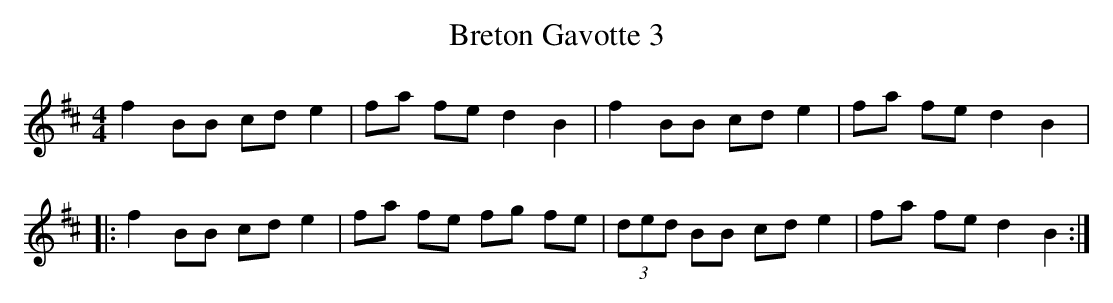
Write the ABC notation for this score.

X:1
T:Breton Gavotte 3
M:4/4
L:1/8
K:D
f2 BB cd e2 | fa fe d2 B2 | f2 BB cd e2 | fa fe d2 B2 |:
f2 BB cd e2 | fa fe fg fe | (3ded BB cd e2 | fa fe d2 B2 :|
